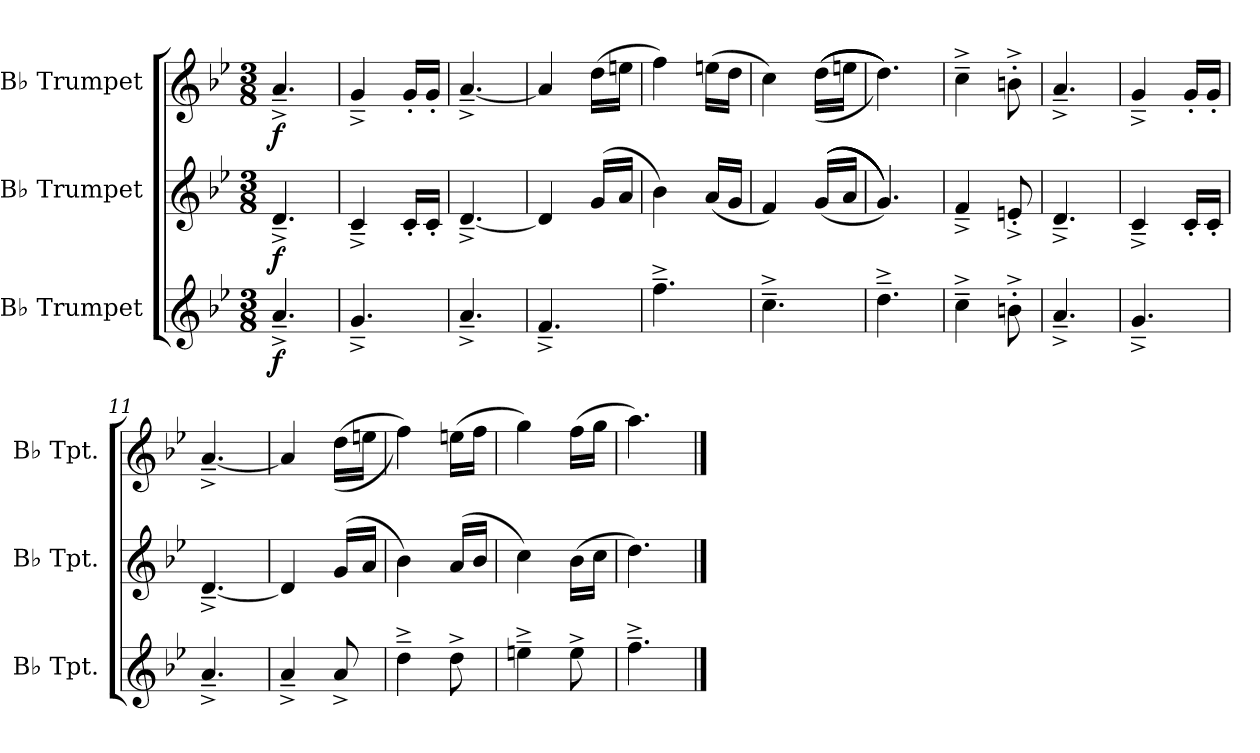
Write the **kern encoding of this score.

**kern	**dynam	**kern	**dynam	**kern	**dynam
*part3	*part3	*part2	*part2	*part1	*part1
*staff3	*staff3	*staff2	*staff2	*staff1	*staff1
*I"B♭ Trumpet	*	*I"B♭ Trumpet	*	*I"B♭ Trumpet	*
*I'B♭ Tpt.	*	*I'B♭ Tpt.	*	*I'B♭ Tpt.	*
*clefG2	*	*clefG2	*	*clefG2	*
*ITrd1c2	*	*ITrd1c2	*	*ITrd1c2	*
*k[b-e-a-d-]	*	*k[b-e-a-d-]	*	*k[b-e-a-d-]	*
*M3/8	*	*M3/8	*	*M3/8	*
*MM86	*	*MM86	*	*MM86	*
=1	=1	=1	=1	=1	=1
!	!LO:DY:b	!	!LO:DY:b	!	!LO:DY:b
4.g^~/	f	4.c^~/	f	4.g^~/	f
=2	=2	=2	=2	=2	=2
4.f^~/	.	4B-^~/	.	4f^~/	.
.	.	16B-'/LL	.	16f'/LL	.
.	.	16B-'/JJ	.	16f'/JJ	.
=3	=3	=3	=3	=3	=3
4.g^~/	.	[4.c^~/	.	[4.g^~/	.
=4	=4	=4	=4	=4	=4
4.e-^~/	.	4c/]	.	4g/]	.
.	.	(16f/LL	.	(16cc\LL	.
.	.	16g/JJ	.	16ddn\JJ	.
=5	=5	=5	=5	=5	=5
4.ee-^~\	.	4a-\)	.	4ee-\)	.
.	.	(16g/LL	.	(16ddn\LL	.
.	.	16f/JJ	.	16cc\JJ	.
=6	=6	=6	=6	=6	=6
4.b-^~\	.	4e-/)	.	4b-\)	.
.	.	(((((16f/LL	.	(((((16cc\LL	.
.	.	16g/JJ	.	16ddn\JJ	.
=7	=7	=7	=7	=7	=7
4.cc^~\	.	4.f/)))))	.	4.cc\)))))	.
=8	=8	=8	=8	=8	=8
4b-^~\	.	4e-^~/	.	4b-^~\	.
8an'^\	.	8dn'^/	.	8an'^\	.
=9	=9	=9	=9	=9	=9
4.g^~/	.	4.c^~/	.	4.g^~/	.
=10	=10	=10	=10	=10	=10
4.f^~/	.	4B-^~/	.	4f^~/	.
.	.	16B-'/LL	.	16f'/LL	.
.	.	16B-'/JJ	.	16f'/JJ	.
!!LO:LB:g=z
=11	=11	=11	=11	=11	=11
4.g^~/	.	[4.c^~/	.	[4.g^~/	.
=12	=12	=12	=12	=12	=12
4g^~/	.	4c/]	.	4g/]	.
8g^/	.	(16f/LL	.	((16cc\LL	.
.	.	16g/JJ	.	16ddn\JJ	.
=13	=13	=13	=13	=13	=13
4cc^~\	.	4a-\)	.	4ee-\))	.
8cc^\	.	(16g/LL	.	(16ddn\LL	.
.	.	16a-/JJ	.	16ee-\JJ	.
=14	=14	=14	=14	=14	=14
4ddn^~\	.	4b-\)	.	4ff\)	.
8dd^\	.	(16a-\LL	.	(16ee-\LL	.
.	.	16b-\JJ	.	16ff\JJ	.
=15	=15	=15	=15	=15	=15
4.ee-^~\	.	4.cc\)	.	4.gg\)	.
==	==	==	==	==	==
*-	*-	*-	*-	*-	*-
